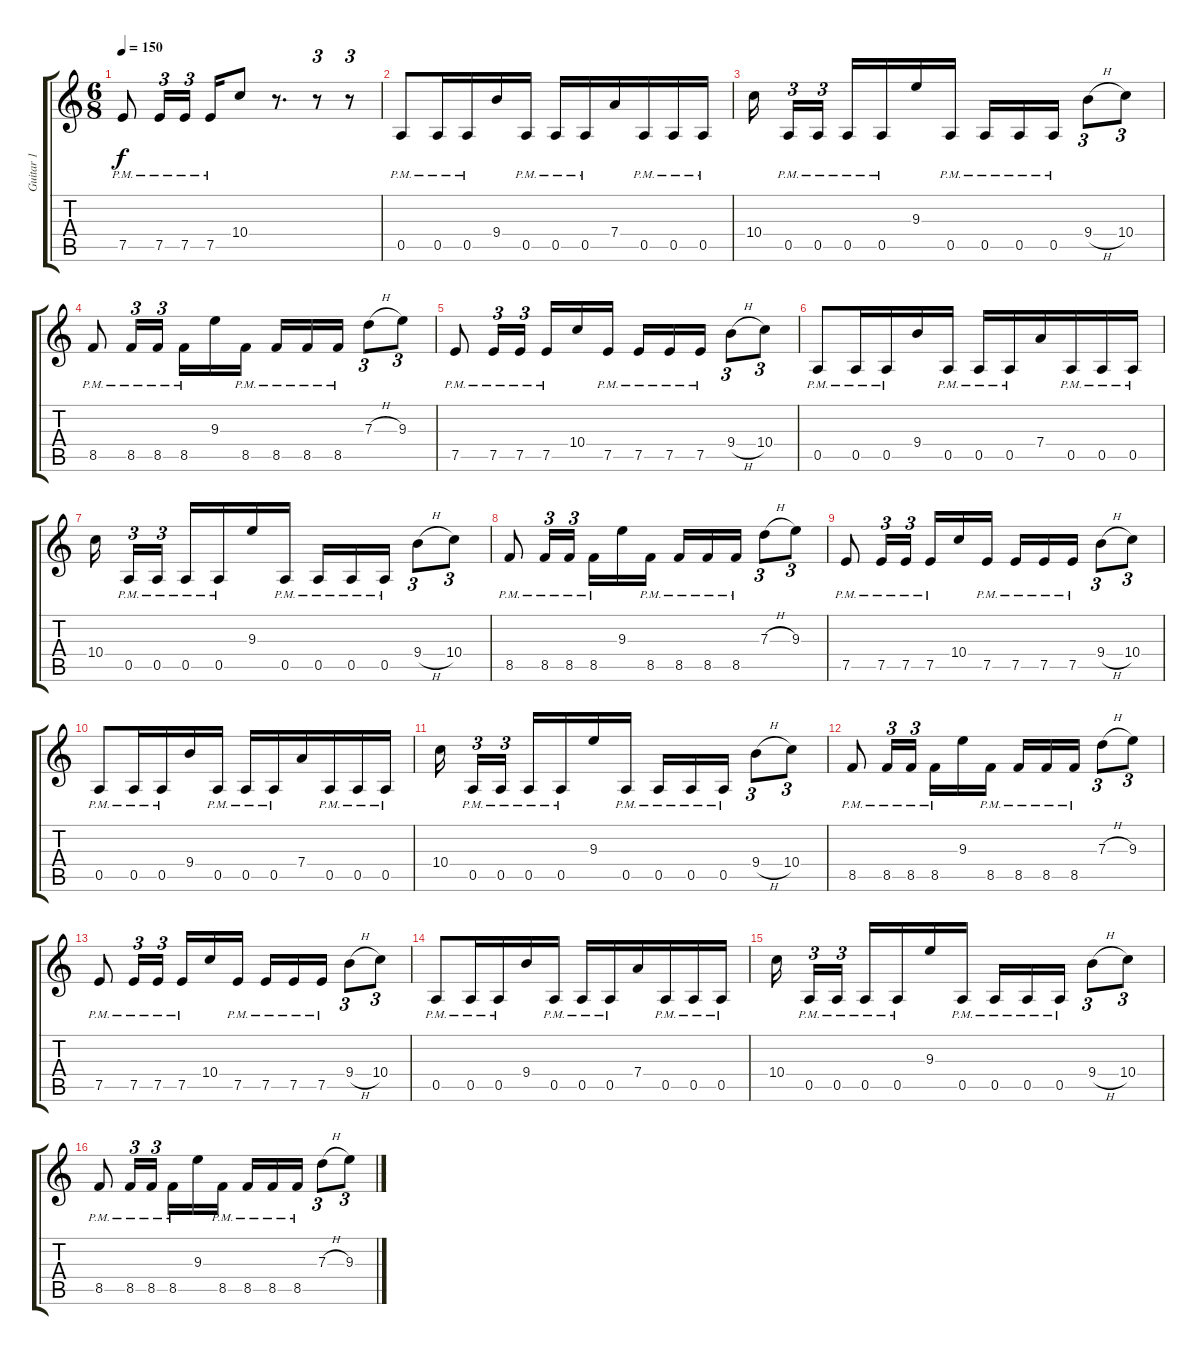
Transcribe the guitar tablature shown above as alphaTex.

\track ("Guitar 1" "Guitar 1") {instrument electricguitarjazz}
\staff {score tabs}
\tuning (E4 B3 G3 D3 A2 E2) {hide}
\ts (6 8)
\tempo 150
\clef g2
\ks c
7.5{pm}.8{dy f} 7.5{pm}.16{tu (3 2)} 7.5{pm}.16{tu (3 2) beam splitsecondary} 7.5{pm}.16 10.4.8 r.8{d} r.8{tu (3 2)} r.8{tu (3 2)} |
0.5{pm}.8 0.5{pm}.16 0.5{pm}.16 9.4.16 0.5{pm}.16 0.5{pm}.16 0.5{pm}.16 7.4.16 0.5{pm}.16 0.5{pm}.16 0.5{pm}.16 |
10.4.16{beam splitsecondary} 0.5{pm}.16{tu (3 2)} 0.5{pm}.16{tu (3 2) beam splitsecondary} 0.5{pm}.16 0.5{pm}.16 9.3.16 0.5{pm}.16 0.5{pm}.16 0.5{pm}.16 0.5{pm}.16 9.4{h}.8{tu (3 2)} 10.4.8{tu (3 2)} |
8.5{pm}.8 8.5{pm}.16{tu (3 2)} 8.5{pm}.16{tu (3 2) beam splitsecondary} 8.5{pm}.16 9.3.16 8.5{pm}.16 8.5{pm}.16 8.5{pm}.16 8.5{pm}.16 7.3{h}.8{tu (3 2)} 9.3.8{tu (3 2)} |
7.5{pm}.8 7.5{pm}.16{tu (3 2)} 7.5{pm}.16{tu (3 2) beam splitsecondary} 7.5{pm}.16 10.4.16 7.5{pm}.16 7.5{pm}.16 7.5{pm}.16 7.5{pm}.16 9.4{h}.8{tu (3 2)} 10.4.8{tu (3 2)} |
0.5{pm}.8 0.5{pm}.16 0.5{pm}.16 9.4.16 0.5{pm}.16 0.5{pm}.16 0.5{pm}.16 7.4.16 0.5{pm}.16 0.5{pm}.16 0.5{pm}.16 |
10.4.16{beam splitsecondary} 0.5{pm}.16{tu (3 2)} 0.5{pm}.16{tu (3 2) beam splitsecondary} 0.5{pm}.16 0.5{pm}.16 9.3.16 0.5{pm}.16 0.5{pm}.16 0.5{pm}.16 0.5{pm}.16 9.4{h}.8{tu (3 2)} 10.4.8{tu (3 2)} |
8.5{pm}.8 8.5{pm}.16{tu (3 2)} 8.5{pm}.16{tu (3 2) beam splitsecondary} 8.5{pm}.16 9.3.16 8.5{pm}.16 8.5{pm}.16 8.5{pm}.16 8.5{pm}.16 7.3{h}.8{tu (3 2)} 9.3.8{tu (3 2)} |
7.5{pm}.8 7.5{pm}.16{tu (3 2)} 7.5{pm}.16{tu (3 2) beam splitsecondary} 7.5{pm}.16 10.4.16 7.5{pm}.16 7.5{pm}.16 7.5{pm}.16 7.5{pm}.16 9.4{h}.8{tu (3 2)} 10.4.8{tu (3 2)} |
0.5{pm}.8 0.5{pm}.16 0.5{pm}.16 9.4.16 0.5{pm}.16 0.5{pm}.16 0.5{pm}.16 7.4.16 0.5{pm}.16 0.5{pm}.16 0.5{pm}.16 |
10.4.16{beam splitsecondary} 0.5{pm}.16{tu (3 2)} 0.5{pm}.16{tu (3 2) beam splitsecondary} 0.5{pm}.16 0.5{pm}.16 9.3.16 0.5{pm}.16 0.5{pm}.16 0.5{pm}.16 0.5{pm}.16 9.4{h}.8{tu (3 2)} 10.4.8{tu (3 2)} |
8.5{pm}.8 8.5{pm}.16{tu (3 2)} 8.5{pm}.16{tu (3 2) beam splitsecondary} 8.5{pm}.16 9.3.16 8.5{pm}.16 8.5{pm}.16 8.5{pm}.16 8.5{pm}.16 7.3{h}.8{tu (3 2)} 9.3.8{tu (3 2)} |
7.5{pm}.8 7.5{pm}.16{tu (3 2)} 7.5{pm}.16{tu (3 2) beam splitsecondary} 7.5{pm}.16 10.4.16 7.5{pm}.16 7.5{pm}.16 7.5{pm}.16 7.5{pm}.16 9.4{h}.8{tu (3 2)} 10.4.8{tu (3 2)} |
0.5{pm}.8 0.5{pm}.16 0.5{pm}.16 9.4.16 0.5{pm}.16 0.5{pm}.16 0.5{pm}.16 7.4.16 0.5{pm}.16 0.5{pm}.16 0.5{pm}.16 |
10.4.16{beam splitsecondary} 0.5{pm}.16{tu (3 2)} 0.5{pm}.16{tu (3 2) beam splitsecondary} 0.5{pm}.16 0.5{pm}.16 9.3.16 0.5{pm}.16 0.5{pm}.16 0.5{pm}.16 0.5{pm}.16 9.4{h}.8{tu (3 2)} 10.4.8{tu (3 2)} |
8.5{pm}.8 8.5{pm}.16{tu (3 2)} 8.5{pm}.16{tu (3 2) beam splitsecondary} 8.5{pm}.16 9.3.16 8.5{pm}.16 8.5{pm}.16 8.5{pm}.16 8.5{pm}.16 7.3{h}.8{tu (3 2)} 9.3.8{tu (3 2)}
